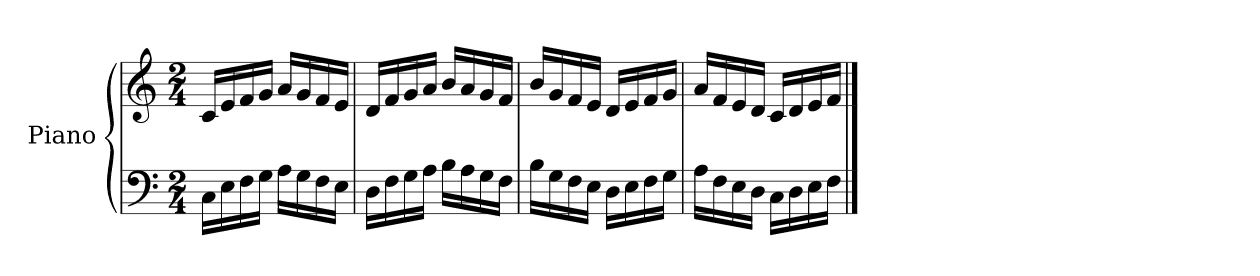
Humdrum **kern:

**kern	**kern
*part1	*part1
*staff2	*staff1
*I"Piano	*
*I'Pno.	*
*clefF4	*clefG2
*k[]	*k[]
*M2/4	*M2/4
*MM60	*MM60
=1	=1
16C<\LL	16c/LL
16E<\	16e/
16F<\	16f/
16G<\JJ	16g/JJ
16A<\LL	16a/LL
16G<\	16g/
16F<\	16f/
16E<\JJ	16e/JJ
=2	=2
16D\LL	16d/LL
16F\	16f/
16G\	16g/
16A\JJ	16a/JJ
16B\LL	16b/LL
16A\	16a/
16G\	16g/
16F\JJ	16f/JJ
=3	=3
16B<\LL	16b/LL
16G<\	16g/
16F<\	16f/
16E<\JJ	16e/JJ
16D<\LL	16d/LL
16E<\	16e/
16F<\	16f/
16G<\JJ	16g/JJ
=4	=4
16A\LL	16a/LL
16F\	16f/
16E\	16e/
16D\JJ	16d/JJ
16C\LL	16c/LL
16D\	16d/
16E\	16e/
16F\JJ	16f/JJ
==	==
*-	*-
